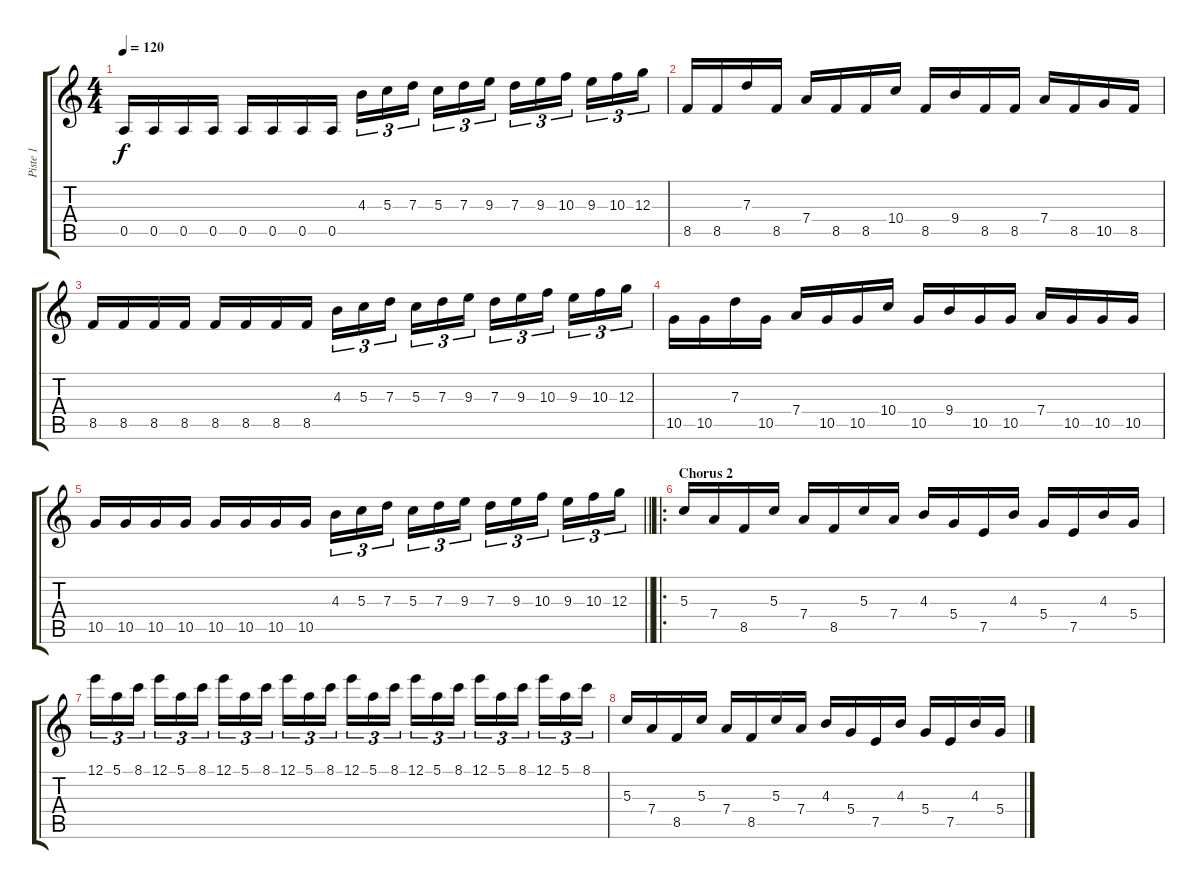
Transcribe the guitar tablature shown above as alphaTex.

\track ("Piste 1" "Piste 1") {instrument distortionguitar}
\staff {score tabs}
\tuning (E4 B3 G3 D3 A2 D2) {hide}
\ts (4 4)
\tempo 120
\clef g2
\ks c
0.5.16{dy f} 0.5.16 0.5.16 0.5.16 0.5.16 0.5.16 0.5.16 0.5.16 4.3.16{tu (3 2)} 5.3.16{tu (3 2)} 7.3.16{tu (3 2) beam splitsecondary} 5.3.16{tu (3 2)} 7.3.16{tu (3 2)} 9.3.16{tu (3 2)} 7.3.16{tu (3 2)} 9.3.16{tu (3 2)} 10.3.16{tu (3 2) beam splitsecondary} 9.3.16{tu (3 2)} 10.3.16{tu (3 2)} 12.3.16{tu (3 2)} |
8.5.16 8.5.16 7.3.16 8.5.16 7.4.16 8.5.16 8.5.16 10.4.16 8.5.16 9.4.16 8.5.16 8.5.16 7.4.16 8.5.16 10.5.16 8.5.16 |
8.5.16 8.5.16 8.5.16 8.5.16 8.5.16 8.5.16 8.5.16 8.5.16 4.3.16{tu (3 2)} 5.3.16{tu (3 2)} 7.3.16{tu (3 2) beam splitsecondary} 5.3.16{tu (3 2)} 7.3.16{tu (3 2)} 9.3.16{tu (3 2)} 7.3.16{tu (3 2)} 9.3.16{tu (3 2)} 10.3.16{tu (3 2) beam splitsecondary} 9.3.16{tu (3 2)} 10.3.16{tu (3 2)} 12.3.16{tu (3 2)} |
10.5.16 10.5.16 7.3.16 10.5.16 7.4.16 10.5.16 10.5.16 10.4.16 10.5.16 9.4.16 10.5.16 10.5.16 7.4.16 10.5.16 10.5.16 10.5.16 |
\barLineRight lightlight
10.5.16 10.5.16 10.5.16 10.5.16 10.5.16 10.5.16 10.5.16 10.5.16 4.3.16{tu (3 2)} 5.3.16{tu (3 2)} 7.3.16{tu (3 2) beam splitsecondary} 5.3.16{tu (3 2)} 7.3.16{tu (3 2)} 9.3.16{tu (3 2)} 7.3.16{tu (3 2)} 9.3.16{tu (3 2)} 10.3.16{tu (3 2) beam splitsecondary} 9.3.16{tu (3 2)} 10.3.16{tu (3 2)} 12.3.16{tu (3 2)} |
\ro
\section ("" "Chorus 2")
5.3.16 7.4.16 8.5.16 5.3.16 7.4.16 8.5.16 5.3.16 7.4.16 4.3.16 5.4.16 7.5.16 4.3.16 5.4.16 7.5.16 4.3.16 5.4.16 |
12.1.16{tu (3 2)} 5.1.16{tu (3 2)} 8.1.16{tu (3 2) beam splitsecondary} 12.1.16{tu (3 2)} 5.1.16{tu (3 2)} 8.1.16{tu (3 2)} 12.1.16{tu (3 2)} 5.1.16{tu (3 2)} 8.1.16{tu (3 2) beam splitsecondary} 12.1.16{tu (3 2)} 5.1.16{tu (3 2)} 8.1.16{tu (3 2)} 12.1.16{tu (3 2)} 5.1.16{tu (3 2)} 8.1.16{tu (3 2) beam splitsecondary} 12.1.16{tu (3 2)} 5.1.16{tu (3 2)} 8.1.16{tu (3 2)} 12.1.16{tu (3 2)} 5.1.16{tu (3 2)} 8.1.16{tu (3 2) beam splitsecondary} 12.1.16{tu (3 2)} 5.1.16{tu (3 2)} 8.1.16{tu (3 2)} |
5.3.16 7.4.16 8.5.16 5.3.16 7.4.16 8.5.16 5.3.16 7.4.16 4.3.16 5.4.16 7.5.16 4.3.16 5.4.16 7.5.16 4.3.16 5.4.16
